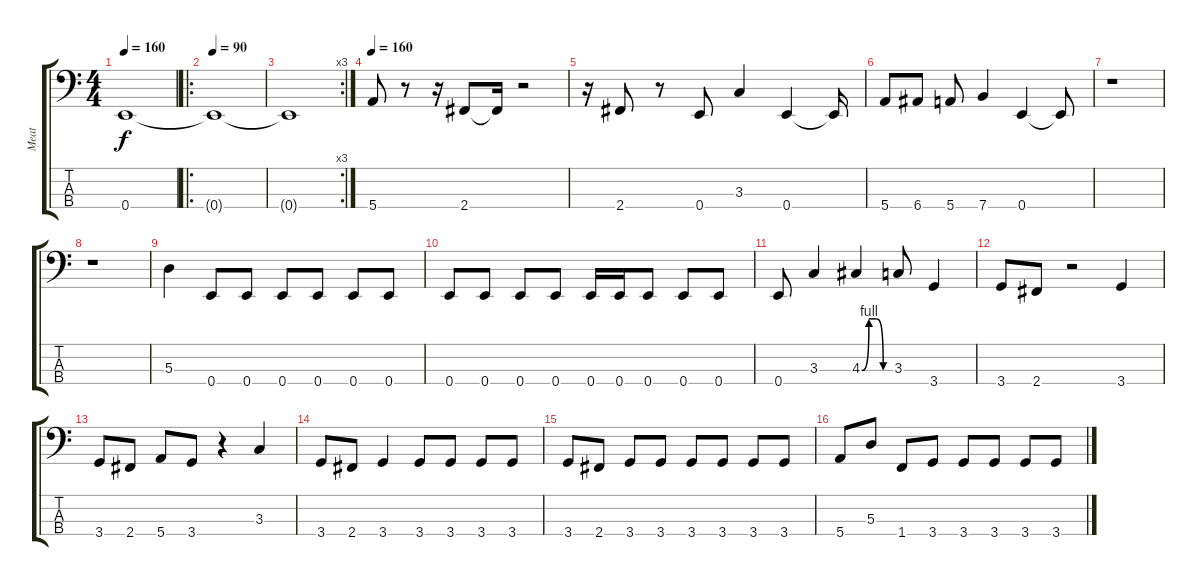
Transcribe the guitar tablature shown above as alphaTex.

\track ("Meat" "Meat") {instrument electricbasspick}
\staff {score tabs}
\tuning (G2 D2 A1 E1) {hide}
\ts (4 4)
\tempo 160
\clef f4
\ks c
0.4{t}.1{dy f} |
\ro
\tempo 90
0.4{t}.1 |
\rc 3
0.4{t}.1 |
\tempo 160
5.4.8 r.8 r.16 2.4.8 2.4{t}.16 r.2 |
r.16 2.4.8 r.8 0.4.8 3.3.4 0.4.4 0.4{t}.16 |
5.4.8 6.4.8 5.4.8 7.4.4 0.4.4 0.4{t}.8 |
r.1 |
r.1 |
5.3.4 0.4.8 0.4.8 0.4.8 0.4.8 0.4.8 0.4.8 |
0.4.8 0.4.8 0.4.8 0.4.8 0.4.16 0.4.16 0.4.8 0.4.8 0.4.8 |
0.4.8 3.3.4 4.3{be (custom 0 0 15 4 30 4 45 0 60 0)}.4 3.3.8 3.4.4 |
3.4.8 2.4.8 r.2 3.4.4 |
3.4.8 2.4.8 5.4.8 3.4.8 r.4 3.3.4 |
3.4.8 2.4.8 3.4.4 3.4.8 3.4.8 3.4.8 3.4.8 |
3.4.8 2.4.8 3.4.8 3.4.8 3.4.8 3.4.8 3.4.8 3.4.8 |
5.4.8 5.3.8 1.4.8 3.4.8 3.4.8 3.4.8 3.4.8 3.4.8
